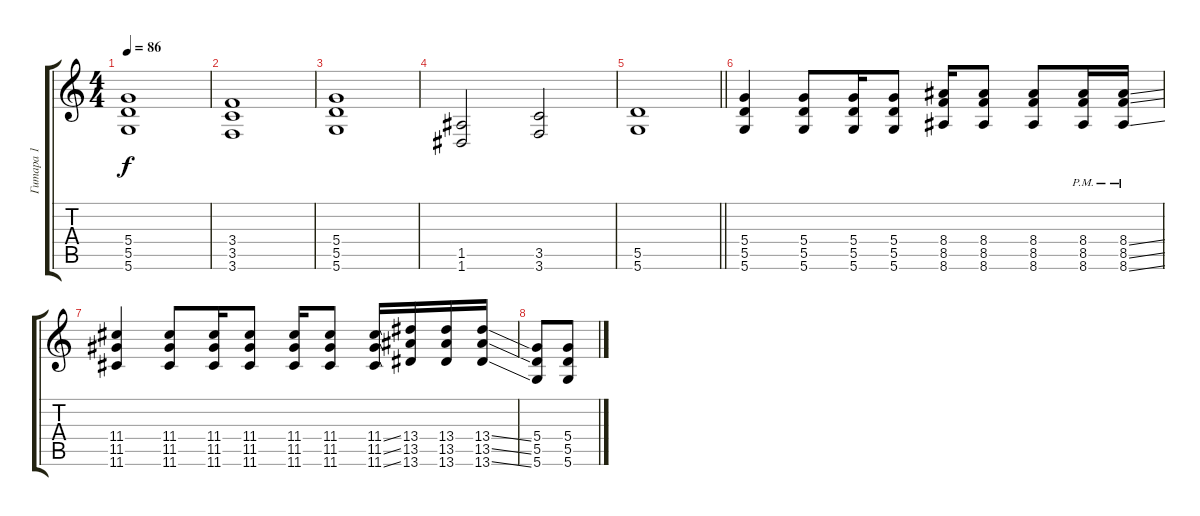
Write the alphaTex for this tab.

\track ("Гитара 1" "Гитара 1") {instrument overdrivenguitar}
\staff {score tabs}
\tuning (E4 B3 G3 D3 A2 D2) {hide}
\ts (4 4)
\tempo 86
\clef g2
\ks c
(5.4 5.5 5.6).1{dy f} |
(3.4 3.5 3.6).1 |
(5.4 5.5 5.6).1 |
(1.5 1.6).2 (3.5 3.6).2 |
\barLineRight lightlight
(5.5 5.6).1 |
(5.4 5.5 5.6).4 (5.4 5.5 5.6).8 (5.4 5.5 5.6).16 (5.4 5.5 5.6).8 (8.4 8.5 8.6).16 (8.4 8.5 8.6).8 (8.4 8.5 8.6).8 (8.4{pm} 8.5{pm} 8.6{pm}).16 (8.4{ss pm} 8.5{ss pm} 8.6{ss pm}).16 |
(11.4 11.5 11.6).4 (11.4 11.5 11.6).8 (11.4 11.5 11.6).16 (11.4 11.5 11.6).8 (11.4 11.5 11.6).16 (11.4 11.5 11.6).8 (11.4{ss} 11.5{ss} 11.6{ss}).16 (13.4 13.5 13.6).16 (13.4 13.5 13.6).16 (13.4{ss} 13.5{ss} 13.6{ss}).16 |
(5.4 5.5 5.6).8 (5.4 5.5 5.6).8
